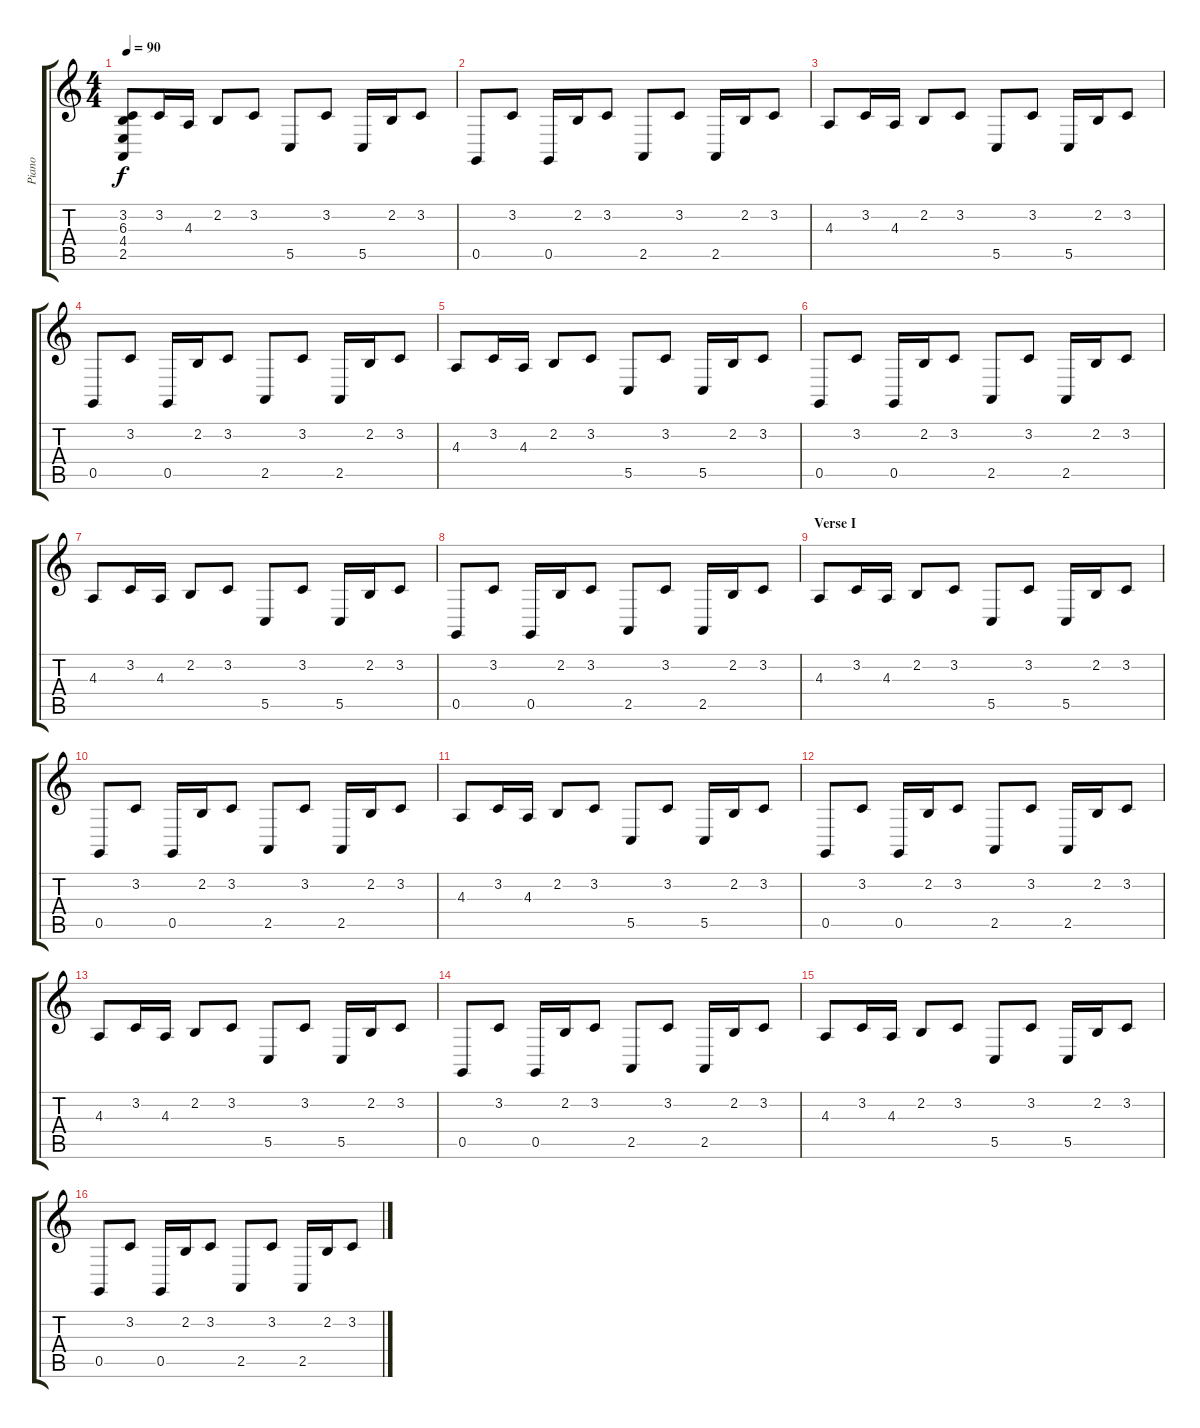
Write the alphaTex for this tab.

\track ("Piano" "Piano") {instrument brightacousticpiano}
\staff {score tabs}
\tuning (D4 A3 F3 C3 G2 D2) {hide}
\ts (4 4)
\tempo 90
\clef g2
\ks c
(3.2 6.3 4.4 2.5).8{dy f instrument brightacousticpiano} 3.2.16 4.3.16 2.2.8 3.2.8 5.5.8 3.2.8 5.5.16 2.2.16 3.2.8 |
0.5.8 3.2.8 0.5.16 2.2.16 3.2.8 2.5.8 3.2.8 2.5.16 2.2.16 3.2.8 |
4.3.8 3.2.16 4.3.16 2.2.8 3.2.8 5.5.8 3.2.8 5.5.16 2.2.16 3.2.8 |
0.5.8 3.2.8 0.5.16 2.2.16 3.2.8 2.5.8 3.2.8 2.5.16 2.2.16 3.2.8 |
4.3.8 3.2.16 4.3.16 2.2.8 3.2.8 5.5.8 3.2.8 5.5.16 2.2.16 3.2.8 |
0.5.8 3.2.8 0.5.16 2.2.16 3.2.8 2.5.8 3.2.8 2.5.16 2.2.16 3.2.8 |
4.3.8 3.2.16 4.3.16 2.2.8 3.2.8 5.5.8 3.2.8 5.5.16 2.2.16 3.2.8 |
0.5.8 3.2.8 0.5.16 2.2.16 3.2.8 2.5.8 3.2.8 2.5.16 2.2.16 3.2.8 |
\section ("" "Verse I")
4.3.8 3.2.16 4.3.16 2.2.8 3.2.8 5.5.8 3.2.8 5.5.16 2.2.16 3.2.8 |
0.5.8 3.2.8 0.5.16 2.2.16 3.2.8 2.5.8 3.2.8 2.5.16 2.2.16 3.2.8 |
4.3.8 3.2.16 4.3.16 2.2.8 3.2.8 5.5.8 3.2.8 5.5.16 2.2.16 3.2.8 |
0.5.8 3.2.8 0.5.16 2.2.16 3.2.8 2.5.8 3.2.8 2.5.16 2.2.16 3.2.8 |
4.3.8 3.2.16 4.3.16 2.2.8 3.2.8 5.5.8 3.2.8 5.5.16 2.2.16 3.2.8 |
0.5.8 3.2.8 0.5.16 2.2.16 3.2.8 2.5.8 3.2.8 2.5.16 2.2.16 3.2.8 |
4.3.8 3.2.16 4.3.16 2.2.8 3.2.8 5.5.8 3.2.8 5.5.16 2.2.16 3.2.8 |
0.5.8 3.2.8 0.5.16 2.2.16 3.2.8 2.5.8 3.2.8 2.5.16 2.2.16 3.2.8
